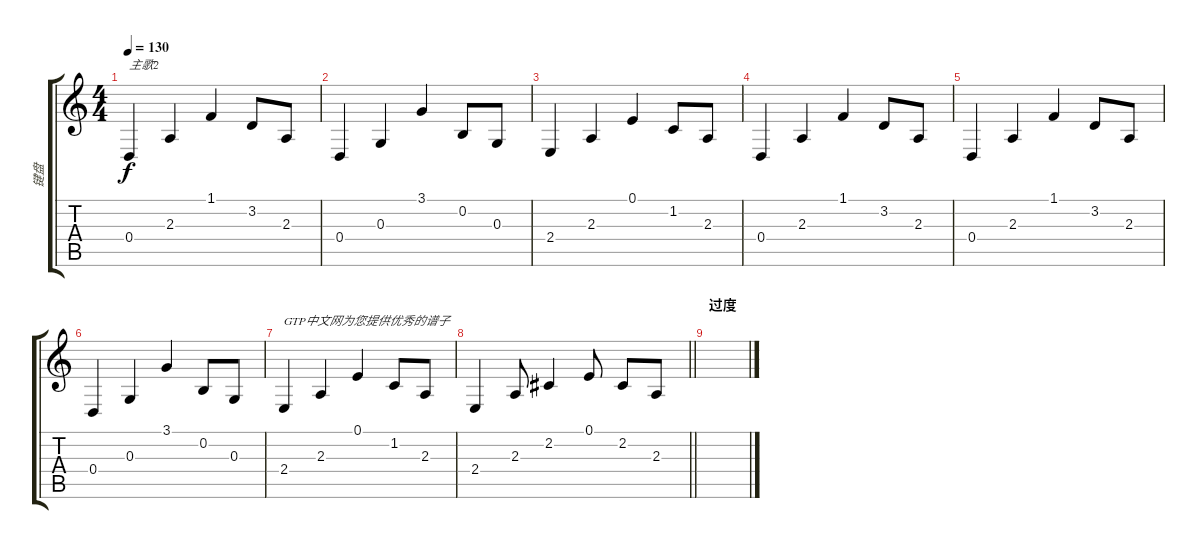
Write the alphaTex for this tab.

\track ("键盘" "键盘") {instrument electricgrandpiano}
\staff {score tabs}
\tuning (E4 B3 G3 D3 A2 E2) {hide}
\ts (4 4)
\tempo 130
\clef g2
\ks c
0.4.4{txt "主歌2" dy f} 2.3.4 1.1.4 3.2.8 2.3.8 |
0.4.4 0.3.4 3.1.4 0.2.8 0.3.8 |
2.4.4 2.3.4 0.1.4 1.2.8 2.3.8 |
0.4.4 2.3.4 1.1.4 3.2.8 2.3.8 |
0.4.4 2.3.4 1.1.4 3.2.8 2.3.8 |
0.4.4 0.3.4 3.1.4 0.2.8 0.3.8 |
2.4.4{txt "GTP中文网为您提供优秀的谱子"} 2.3.4 0.1.4 1.2.8 2.3.8 |
\barLineRight lightlight
2.4.4 2.3.8 2.2.4 0.1.8 2.2.8 2.3.8 |
\section ("" "过度")
